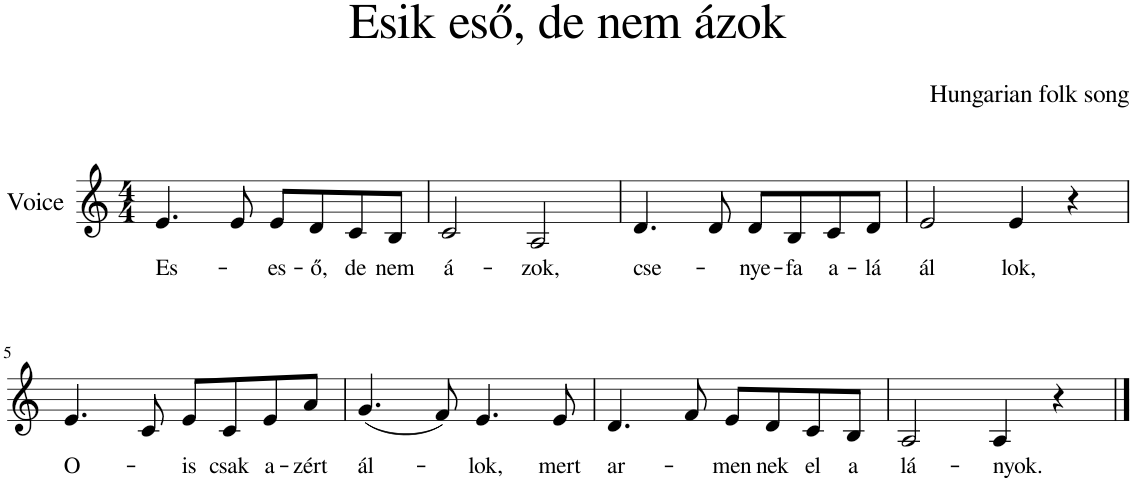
**kern	**text
*part1	*part1
*staff1	*staff1
*I"Voice	*
*clefG2	*
*k[]	*
*M4/4	*
=1	=1
!	!LO:LY:b
4.e/	Es-
8e/	.
!	!LO:LY:b
8e/L	es-
!	!LO:LY:b
8d/	-ő,
!	!LO:LY:b
8c/	de
!	!LO:LY:b
8B/J	nem
=2	=2
!	!LO:LY:b
2c/	á-
!	!LO:LY:b
2A/	-zok,
=3	=3
!	!LO:LY:b
4.d/	cse-
8d/	.
!	!LO:LY:b
8d/L	-nye-
!	!LO:LY:b
8B/	-fa
!	!LO:LY:b
8c/	a-
!	!LO:LY:b
8d/J	lá
=4	=4
!	!LO:LY:b
2e/	ál
!	!LO:LY:b
4e/	lok,
4r	.
!!LO:LB:g=z
=5	=5
!	!LO:LY:b
4.e/	O-
8c/	.
!	!LO:LY:b
8e/L	is
!	!LO:LY:b
8c/	csak
!	!LO:LY:b
8e/	a-
!	!LO:LY:b
8a/J	-zért
=6	=6
!	!LO:LY:b
(4.g/	ál-
8f/)	.
!	!LO:LY:b
4.e/	-lok,
!	!LO:LY:b
8e/	mert
=7	=7
!	!LO:LY:b
4.d/	ar-
8f/	.
!	!LO:LY:b
8e/L	men-
!	!LO:LY:b
8d/	-nek
!	!LO:LY:b
8c/	el
!	!LO:LY:b
8B/J	a
=8	=8
!	!LO:LY:b
2A/	lá-
!	!LO:LY:b
4A/	-nyok.-
4r	.
==	==
*-	*-
